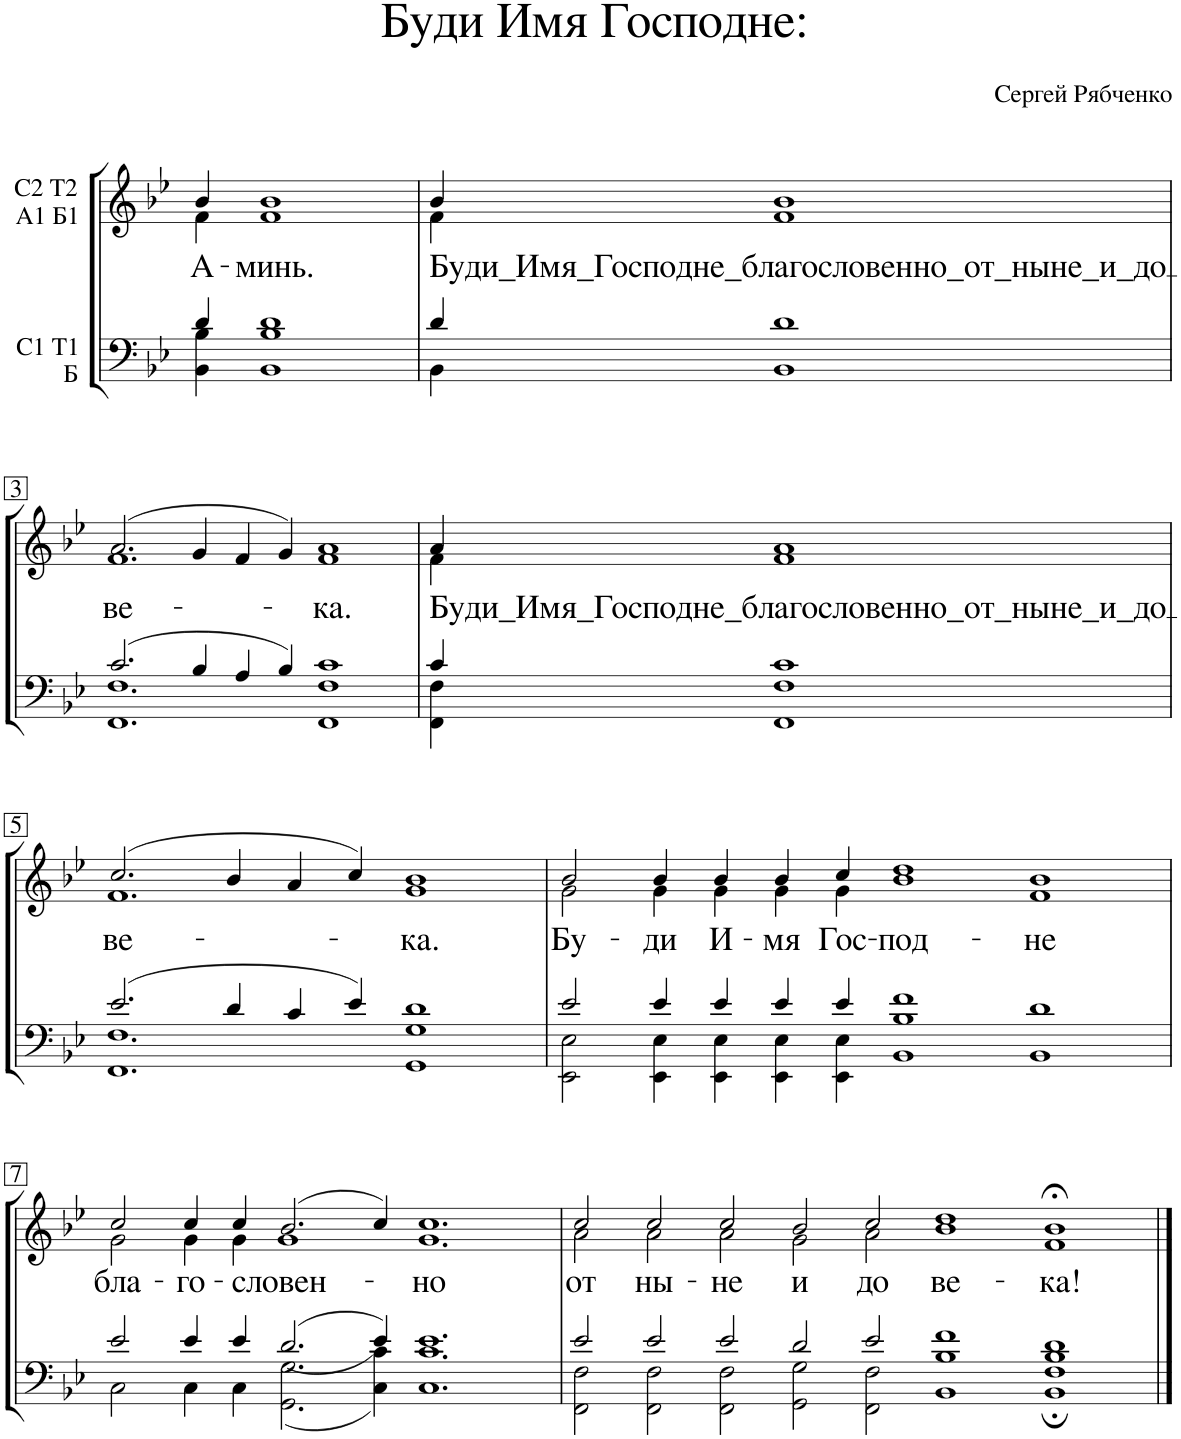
**kern	**kern	**text
*part2	*part1	*part1
*staff2	*staff1	*staff1
*I"C1 T1 Б	*I"C2 T2 A1 Б1	*
*clefF4	*clefG2	*
*k[b-e-]	*k[b-e-]	*
*M5/4	*M5/4	*
=1	=1	=1
*^	*^	*
!	!	!	!	!LO:LY:b
4d/	4BB-\ 4B-\	4b-/	4f\	А-
!	!	!	!	!LO:LY:b
1d	1BB- 1B-	1b-	1f	-минь.
=2	=2	=2	=2	=2
!	!	!	!	!LO:LY:b
4d/	4BB-\	4b-/	4f\	Буди_Имя_Господне_благословенно_от_ныне_и_до
1d	1BB-	1b-	1f	.
!!LO:LB:g=z	!!
=3	=3	=3	=3	=3
*k[b-e-]	*	*k[b-e-]	*	*
*M10/4	*	*M10/4	*	*
!	!	!	!	!LO:LY:b
(2.c/	1.FF 1.F	(2.a/	1.f	ве-
4B-/	.	4g/	.	.
4A/	.	4f/	.	.
4B-/)	.	4g/)	.	.
!	!	!	!	!LO:LY:b
1c	1FF 1F	1a	1f	-ка.
=4	=4	=4	=4	=4
*M5/4	*	*M5/4	*	*
!	!	!	!	!LO:LY:b
4c/	4FF\ 4F\	4a/	4f\	Буди_Имя_Господне_благословенно_от_ныне_и_до
1c	1FF 1F	1a	1f	.
!!LO:LB:g=z	!!
=5	=5	=5	=5	=5
*M10/4	*	*M10/4	*	*
!	!	!	!	!LO:LY:b
(2.e-/	1.FF 1.F	(2.cc/	1.f	ве-
4d/	.	4b-/	.	.
4c/	.	4a/	.	.
4e-/)	.	4cc/)	.	.
!	!	!	!	!LO:LY:b
1d	1GG 1G	1b-	1g	ка.
=6	=6	=6	=6	=6
*M14/4	*	*M14/4	*	*
!	!	!	!	!LO:LY:b
2e-/	2EE-\ 2E-\	2b-/	2g\	Бу-
!	!	!	!	!LO:LY:b
4e-/	4EE-\ 4E-\	4b-/	4g\	-ди
!	!	!	!	!LO:LY:b
4e-/	4EE-\ 4E-\	4b-/	4g\	И-
!	!	!	!	!LO:LY:b
4e-/	4EE-\ 4E-\	4b-/	4g\	-мя
!	!	!	!	!LO:LY:b
4e-/	4EE-\ 4E-\	4cc/	4g\	Гос-
!	!	!	!	!LO:LY:b
1f	1BB- 1B-	1dd	1b-	-под-
!	!	!	!	!LO:LY:b
1d	1BB-	1b-	1f	-не
!!LO:LB:g=z	!!
=7	=7	=7	=7	=7
*k[b-e-]	*	*k[b-e-]	*	*
*M14/4	*	*M14/4	*	*
!	!	!	!	!LO:LY:b
2e-/	2C\	2cc/	2g\	бла-
!	!	!	!	!LO:LY:b
4e-/	4C\	4cc/	4g\	-го-
!	!	!	!	!LO:LY:b
4e-/	4C\	4cc/	4g\	-словен-
(2.d/	((2.GG\ 2.G\	(2.b-/	1g	.
4e-/)	4C\ 4c\))	4cc/)	.	.
!	!	!	!	!LO:LY:b
1.e-	1.C 1.c	1.cc	1.g	но
=8	=8	=8	=8	=8
*M18/4	*	*M18/4	*	*
!	!	!	!	!LO:LY:b
2e-/	2FF\ 2F\	2cc/	2a\	от
!	!	!	!	!LO:LY:b
2e-/	2FF\ 2F\	2cc/	2a\	ны-
!	!	!	!	!LO:LY:b
2e-/	2FF\ 2F\	2cc/	2a\	-не
!	!	!	!	!LO:LY:b
2d/	2GG\ 2G\	2b-/	2g\	и
!	!	!	!	!LO:LY:b
2e-/	2FF\ 2F\	2cc/	2a\	до
!	!	!	!	!LO:LY:b
1f	1BB- 1B-	1dd	1b-	ве-
!	!	!	!	!LO:LY:b
1d	1BB-; 1F; 1B-;	1b-;<	1f	-ка!
*v	*v	*	*	*
*	*v	*v	*
==	==	==
*-	*-	*-
